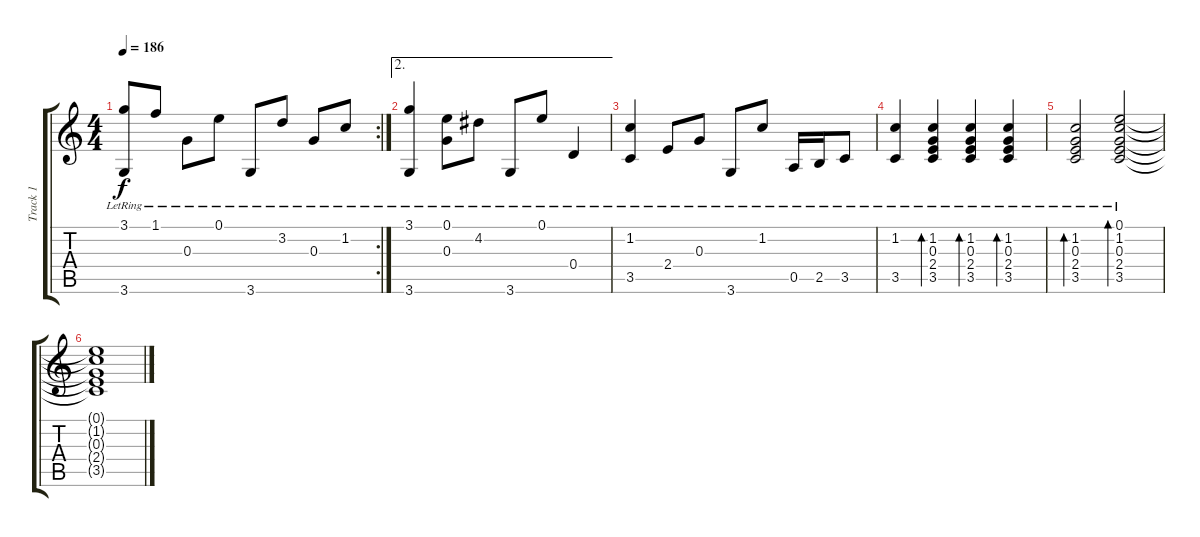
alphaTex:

\track ("Track 1" "Track 1") {instrument acousticguitarsteel}
\staff {score tabs}
\tuning (E4 B3 G3 D3 A2 E2) {hide}
\rc 2
\ts (4 4)
\tempo 186
\clef g2
\ks c
(3.1{lr} 3.6{lr}).8{dy f} 1.1{lr}.8 0.3{lr}.8 0.1{lr}.8 3.6{lr}.8 3.2{lr}.8 0.3{lr}.8 1.2{lr}.8 |
\ae 2
(3.1{lr} 3.6{lr}).4 (0.1{lr} 0.3{lr}).8 4.2{lr}.8 3.6{lr}.8 0.1{lr}.8 0.4{lr}.4 |
(1.2{lr} 3.5{lr}).4 2.4{lr}.8 0.3{lr}.8 3.6{lr}.8 1.2{lr}.8 0.5{lr}.16 2.5{lr}.16 3.5{lr}.8 |
(1.2{lr} 3.5{lr}).4 (1.2{lr} 0.3{lr} 2.4{lr} 3.5{lr}).4{bd 30} (1.2{lr} 0.3{lr} 2.4{lr} 3.5{lr}).4{bd 30} (1.2{lr} 0.3{lr} 2.4{lr} 3.5{lr}).4{bd 30} |
(1.2{lr} 0.3{lr} 2.4{lr} 3.5{lr}).2{bd 30} (0.1{lr} 1.2{lr} 0.3{lr} 2.4{lr} 3.5{lr}).2{bd 30} |
(0.1{t} 1.2{t} 0.3{t} 2.4{t} 3.5{t}).1
